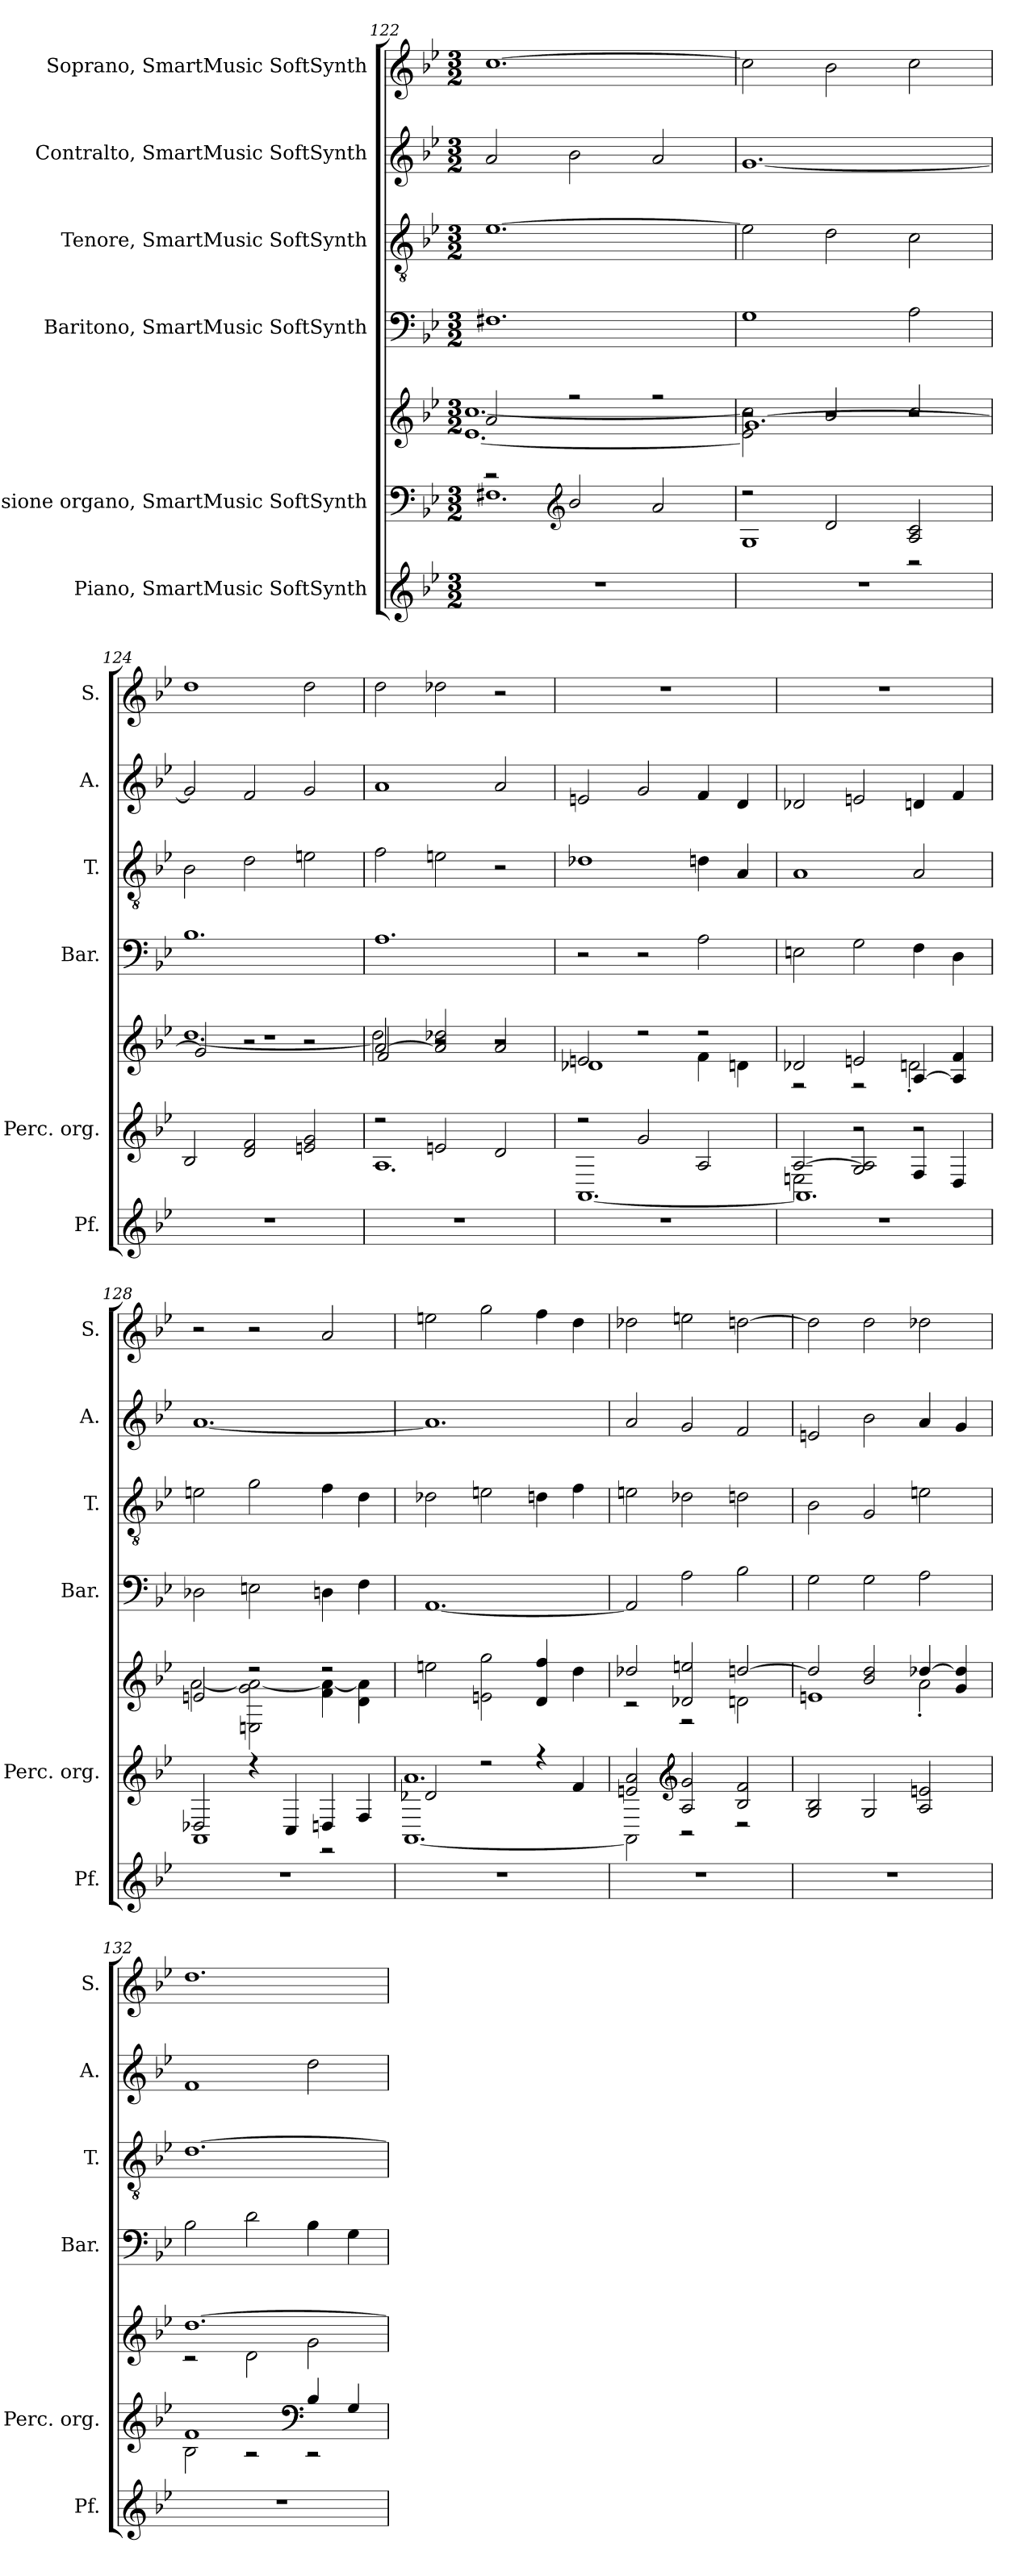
**kern	**kern	**kern	**kern	**kern	**kern	**kern
*part6	*part5	*part5	*part4	*part3	*part2	*part1
*staff7	*staff6	*staff5	*staff4	*staff3	*staff2	*staff1
*I"Piano, SmartMusic SoftSynth	*I"Percussione organo, SmartMusic SoftSynth	*	*I"Baritono, SmartMusic SoftSynth	*I"Tenore, SmartMusic SoftSynth	*I"Contralto, SmartMusic SoftSynth	*I"Soprano, SmartMusic SoftSynth
*I'Pf.	*I'Perc. org.	*	*I'Bar.	*I'T.	*I'A.	*I'S.
*clefG2	*clefF4	*clefG2	*clefF4	*clefGv2	*clefG2	*clefG2
*k[b-e-]	*k[b-e-]	*k[b-e-]	*k[b-e-]	*k[b-e-]	*k[b-e-]	*k[b-e-]
*M3/2	*M3/2	*M3/2	*M3/2	*M3/2	*M3/2	*M3/2
=122	=122	=122	=122	=122	=122	=122
*	*^	*^	*	*	*	*
1.r	2r	1.F#X	2a/	[1.e- [1.cc	1.F#X	[1.e-	2a/	[1.cc
*	*clefG2	*	*	*	*	*	*	*
.	2b-/	.	2r	.	.	.	2b-\	.
.	2a/	.	2r	.	.	.	2a/	.
=123	=123	=123	=123	=123	=123	=123	=123	=123
*	*	*	*	*^	*	*	*	*
1.r	2r	1G	2r	2e-\] 2cc\]	[1.g	1G	2e-\]	[1.g	2cc\]
.	2d/	.	2b-/	2r	.	.	2d\	.	2b-\
.	2A/ 2c/	2r	2cc/	2r	.	2A\	2c\	.	2cc\
*	*v	*v	*	*	*	*	*	*	*
=124	=124	=124	=124	=124	=124	=124	=124	=124
1.r	2B-/	1.r	[1.dd	2g/]	1.B-	2B-\	2g/]	1dd
.	2d/ 2f/	.	.	2r	.	2d\	2f/	.
.	2en/ 2g/	.	.	2r	.	2en\	2g/	2dd\
=125	=125	=125	=125	=125	=125	=125	=125	=125
*	*^	*	*	*	*	*	*	*
1.r	2r	1.A	[2a/	2dd\]	2f/	1.A	2f\	1a	2dd\
.	2en/	.	2a/] 2dd-X/	2r	2r	.	2en\	.	2dd-X\
.	2d/	.	2a/	2r	2r	.	2r	2a/	2r
*	*	*	*	*v	*v	*	*	*	*
!!LO:PB:g=z
=126	=126	=126	=126	=126	=126	=126	=126	=126
1.r	2r	[1.AA	2en/	1d-X	2r	1d-X	2en/	1.r
.	2g/	.	2r	.	2r	.	2g/	.
.	2A/	.	2r	4f\	2A\	4dn\	4f/	.
.	.	.	.	4dn\	.	4A/	4d/	.
=127	=127	=127	=127	=127	=127	=127	=127	=127
*	*	*^	*	*	*	*	*	*
1.r	[2A/	2En\	1.AA]	2d-X/	2r	2En\	1A	2d-X/	1.r
.	2G/ 2A/]	2r	.	2en/	2r	2G\	.	2en/	.
.	4F/	2r	.	[4A/	2dn'\	4F\	2A/	4dn/	.
.	4D/	.	.	4A/] 4f/	.	4D\	.	4f/	.
*	*	*v	*v	*	*	*	*	*	*
=128	=128	=128	=128	=128	=128	=128	=128	=128
1.r	2D-X/	1AA	2en/	[2a\	2D-X\	2en\	[1.a	2r
.	4r	.	2r	2En\ 2g\ 2a\_	2En\	2g\	.	2r
.	4C/	.	.	.	.	.	.	.
.	4Dn/	2r	2r	4f\ 4a\_	4Dn\	4f\	.	2a/
.	4F/	.	.	4d\ 4a\]	4F\	4d\	.	.
*	*	*	*v	*v	*	*	*	*
=129	=129	=129	=129	=129	=129	=129	=129
1.r	2d-X/	[1.AA 1.a	2een\	[1.AA	2d-X\	1.a]	2een\
.	2r	.	2en\ 2gg\	.	2en\	.	2gg\
.	4r	.	4d/ 4ff/	.	4dn\	.	4ff\
.	4f/	.	4dd\	.	4f\	.	4dd\
=130	=130	=130	=130	=130	=130	=130	=130
*	*	*	*^	*	*	*	*
1.r	2en/ 2a/	2AA\]	2dd-X/	2r	2AA/]	2en\	2a/	2dd-X\
*	*clefG2	*	*	*	*	*	*	*
.	2A/ 2g/	2r	2d-X/ 2een/	2r	2A\	2d-X\	2g/	2een\
.	2B-/ 2f/	2r	[2ddn/	2dn\	2B-\	2dn\	2f/	[2ddn\
*	*v	*v	*	*	*	*	*	*
!!LO:PB:g=z
=131	=131	=131	=131	=131	=131	=131	=131
1.r	2G/ 2B-/	2dd/]	1en	2G\	2B-\	2en/	2dd\]
.	2G/	2b-/ 2dd/	.	2G\	2G/	2b-\	2dd\
.	2A/ 2en/	[4dd-X/	2a'\	2A\	2en\	4a/	2dd-X\
.	.	4g/ 4dd-/]	.	.	.	4g/	.
=132	=132	=132	=132	=132	=132	=132	=132
*	*^	*	*	*	*	*	*
1.r	1f	2B-\	[1.dd	2r	2B-\	[1.d	1f	1.dd
.	.	2r	.	2d\	2d\	.	.	.
*	*clefF4	*	*	*	*	*	*	*
.	4B-/	2r	.	2g\	4B-\	.	2dd\	.
.	4G/	.	.	.	4G\	.	.	.
*	*v	*v	*	*	*	*	*	*
*	*	*v	*v	*	*	*	*
=	=	=	=	=	=	=
*-	*-	*-	*-	*-	*-	*-
